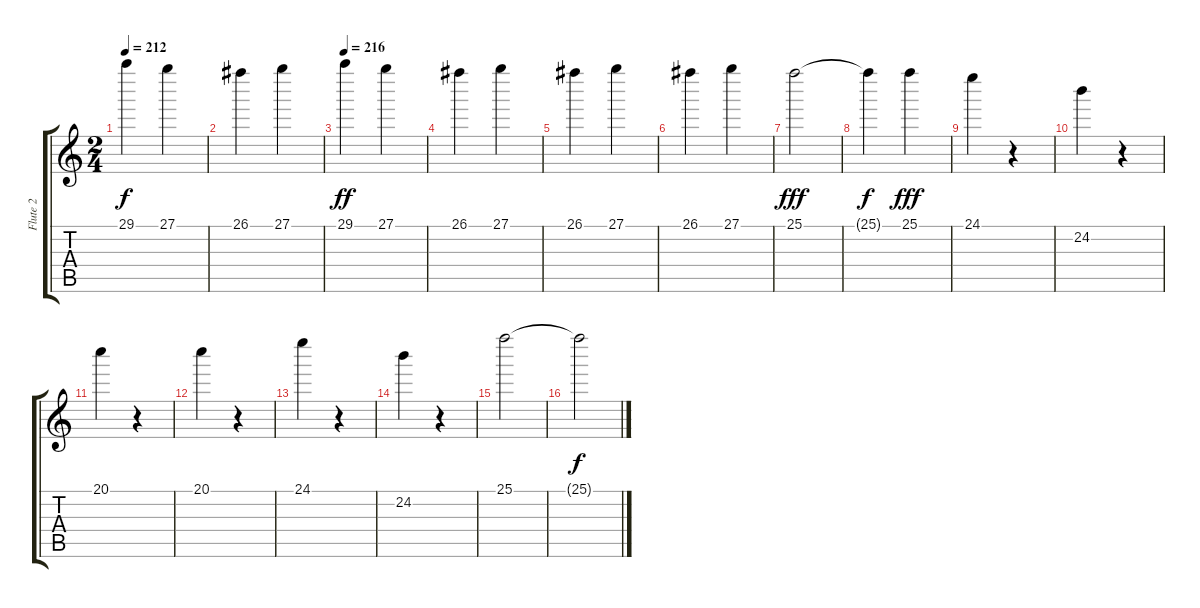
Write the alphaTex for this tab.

\track ("Flute 2" "Flute 2") {instrument acousticguitarnylon}
\staff {score tabs}
\tuning (E4 B3 G3 D3 A2 E2) {hide}
\ts (2 4)
\tempo 212
\clef g2
\ks c
29.1.4{dy f} 27.1.4 |
26.1.4 27.1.4 |
\tempo 216
29.1.4{dy ff} 27.1.4 |
26.1.4 27.1.4 |
26.1.4 27.1.4 |
26.1.4 27.1.4 |
25.1.2{dy fff} |
25.1{t}.4{dy f} 25.1.4{dy fff} |
24.1.4 r.4 |
24.2.4 r.4 |
20.1.4 r.4 |
20.1.4 r.4 |
24.1.4 r.4 |
24.2.4 r.4 |
25.1.2 |
25.1{t}.2{dy f}
